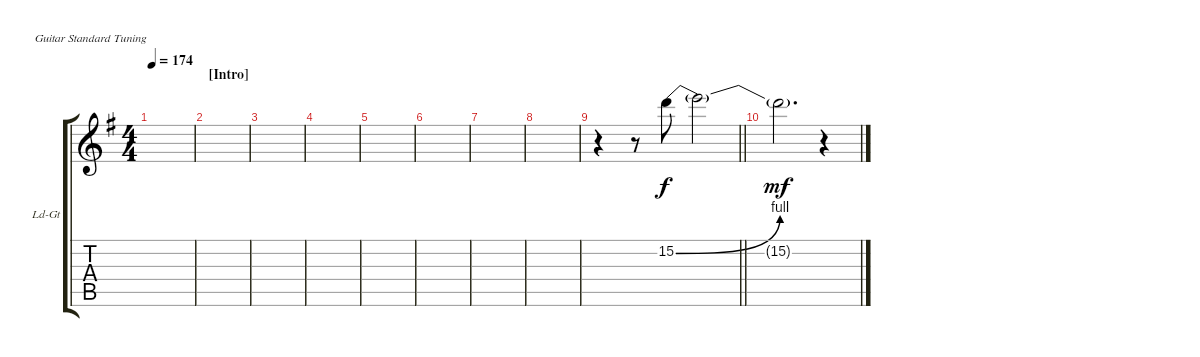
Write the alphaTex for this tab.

\bracketExtendMode groupsimilarinstruments
\firstSystemTrackNameOrientation horizontal
\otherSystemsTrackNameOrientation horizontal
\track ("Lead Guitar" "Ld-Gt") {instrument overdrivenguitar}
\staff {score tabs}
\tuning (E4 B3 G3 D3 A2 E2)
\ts (4 4)
\tempo 174
\clef g2
\scale
0.523077
\ks eminor
|
\section ("" "[Intro]")
\scale
0.238462 |
\scale
0.238462 |
\scale
0.333333 |
\scale
0.333333 |
\scale
0.333333 |
\scale
0.333333 |
\scale
0.333333 |
\scale
0.333333
\barLineRight lightlight
r.4 r.8 15.2{be (bend 0.6 0 16.8 4)}.8 15.2{t}.2 |
\scale
0.333333 15.2{be (hold 0 0 60 0) t}.2{d dy mf} r.4 |
\scale
0.333333 |
\scale
0.333333 |
\scale
0.333333 |
\scale
0.333333 |
\scale
0.333333 |
\scale
0.333333
